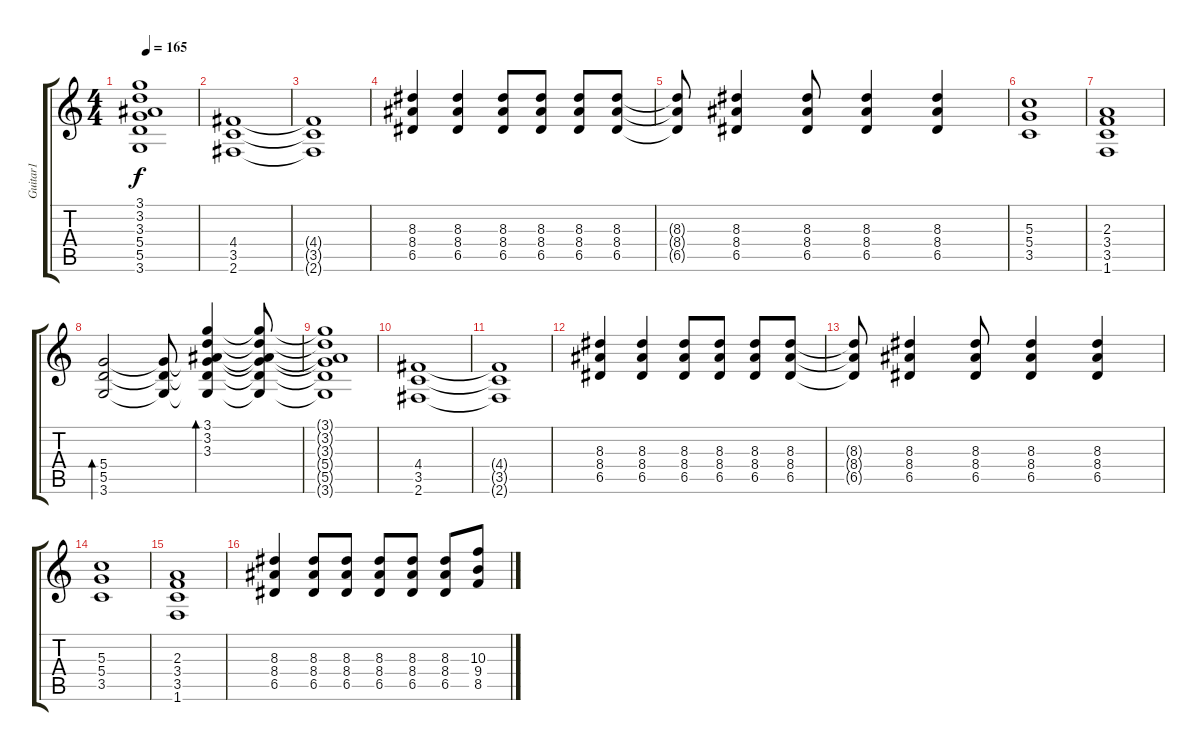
\track ("Guitar1" "Guitar1") {instrument distortionguitar}
\staff {score tabs}
\tuning (E4 B3 G3 D3 A2 E2) {hide}
\ts (4 4)
\tempo 165
\clef g2
\ks c
(3.1{t} 3.2{t} 3.3{t} 5.4{t} 5.5{t} 3.6{t}).1{dy f} |
(4.4 3.5 2.6).1 |
(4.4{t} 3.5{t} 2.6{t}).1 |
(8.3 8.4 6.5).4 (8.3 8.4 6.5).4 (8.3 8.4 6.5).8 (8.3 8.4 6.5).8 (8.3 8.4 6.5).8 (8.3 8.4 6.5).8 |
(8.3{t} 8.4{t} 6.5{t}).8 (8.3 8.4 6.5).4 (8.3 8.4 6.5).8 (8.3 8.4 6.5).4 (8.3 8.4 6.5).4 |
(5.3 5.4 3.5).1 |
(2.3 3.4 3.5 1.6).1 |
(5.4 5.5 3.6).2{bd 120} (5.4{t} 5.5{t} 3.6{t}).8 (3.1 3.2 3.3 5.4{t} 5.5{t} 3.6{t}).4{bd 240} (3.1{t} 3.2{t} 3.3{t} 5.4{t} 5.5{t} 3.6{t}).8 |
(3.1{t} 3.2{t} 3.3{t} 5.4{t} 5.5{t} 3.6{t}).1 |
(4.4 3.5 2.6).1 |
(4.4{t} 3.5{t} 2.6{t}).1 |
(8.3 8.4 6.5).4 (8.3 8.4 6.5).4 (8.3 8.4 6.5).8 (8.3 8.4 6.5).8 (8.3 8.4 6.5).8 (8.3 8.4 6.5).8 |
(8.3{t} 8.4{t} 6.5{t}).8 (8.3 8.4 6.5).4 (8.3 8.4 6.5).8 (8.3 8.4 6.5).4 (8.3 8.4 6.5).4 |
(5.3 5.4 3.5).1 |
(2.3 3.4 3.5 1.6).1 |
(8.3 8.4 6.5).4 (8.3 8.4 6.5).8 (8.3 8.4 6.5).8 (8.3 8.4 6.5).8 (8.3 8.4 6.5).8 (8.3 8.4 6.5).8 (10.3 9.4 8.5).8
